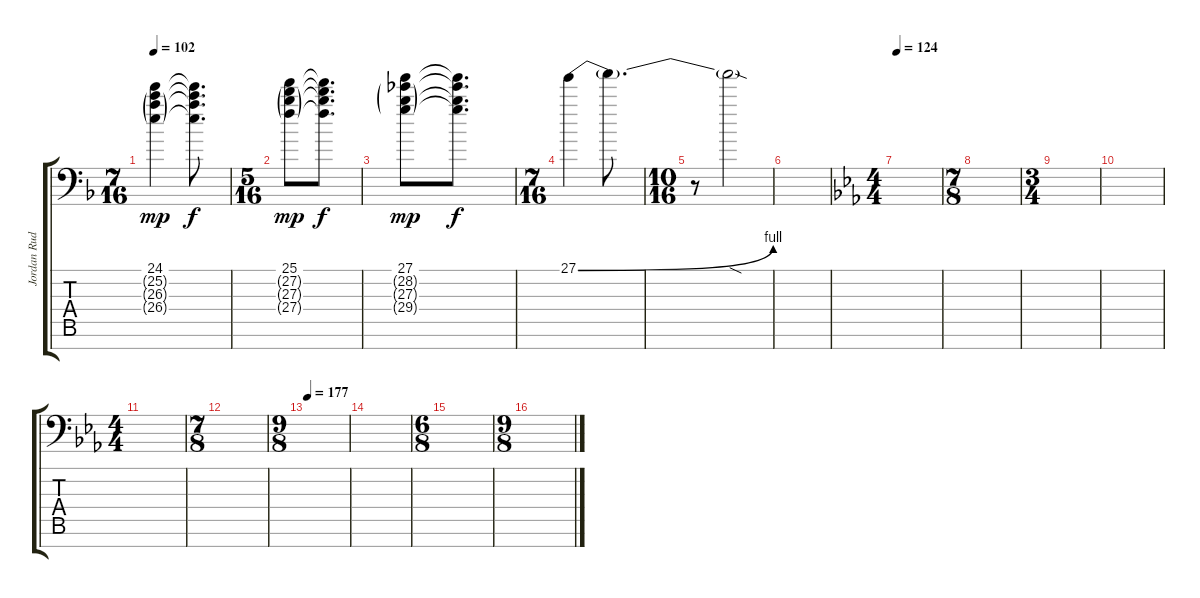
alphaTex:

\track ("Jordan Rudess" "Jordan Rud") {instrument lead2sawtooth}
\staff {score tabs}
\tuning (E4 B3 G3 D3 A2 E2 C-1) {hide}
\ts (7 16)
\tempo 102
\clef f4
\ks f
(24.1 25.2{g} 26.3{g} 26.4{g}).4{dy mp} (24.1{t} 25.2{t} 26.3{t} 26.4{t}).8{d dy f} |
\ts (5 16)
(25.1 27.2{g} 27.3{g} 27.4{g}).8{dy mp} (25.1{t} 27.2{t} 27.3{t} 27.4{t}).8{d dy f} |
(27.1 28.2{g} 27.3{g} 29.4{g}).8{dy mp} (27.1{t} 28.2{t} 27.3{t} 29.4{t}).8{d dy f} |
\ts (7 16)
27.1{be (bend 0 0 60 4)}.4 27.1{t}.8{d} |
\ts (10 16)
r.8 27.1{sod t}.2 |
|
\ts (4 4)
\tempo 124
\ks eb
|
\ts (7 8)
|
\ts (3 4)
|
|
\ts (4 4)
|
\ts (7 8)
|
\ts (9 8)
\tempo 177
|
|
\ts (6 8)
|
\ts (9 8)
